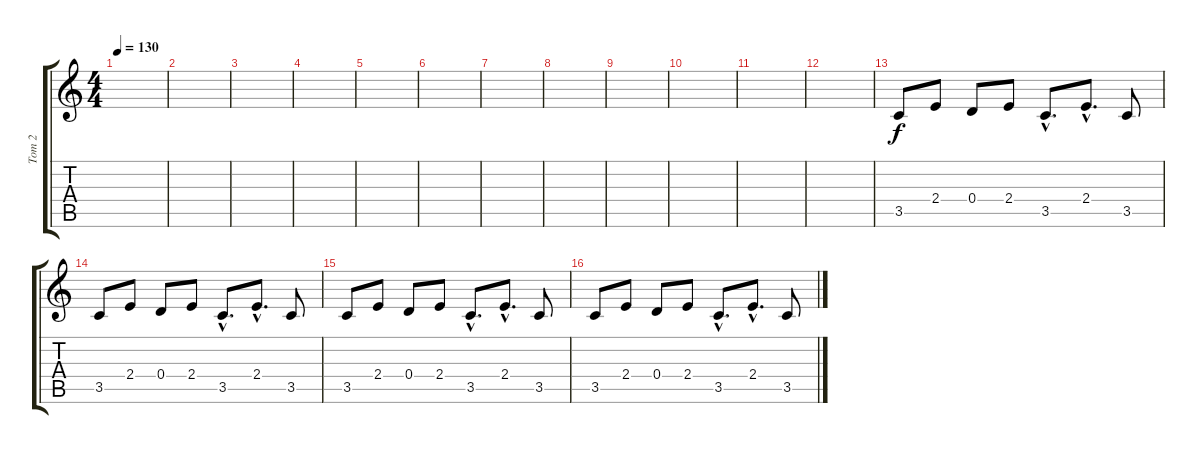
\track ("Tom 2" "Tom 2") {instrument distortionguitar}
\staff {score tabs}
\tuning (E4 B3 G3 D3 A2 E2) {hide}
\ts (4 4)
\tempo 130
\clef g2
\ks c
|
|
|
|
|
|
|
|
|
|
|
|
3.5.8 2.4.8 0.4.8 2.4.8 3.5{hac}.8{d} 2.4{hac}.8{d} 3.5.8 |
3.5.8 2.4.8 0.4.8 2.4.8 3.5{hac}.8{d} 2.4{hac}.8{d} 3.5.8 |
3.5.8 2.4.8 0.4.8 2.4.8 3.5{hac}.8{d} 2.4{hac}.8{d} 3.5.8 |
3.5.8 2.4.8 0.4.8 2.4.8 3.5{hac}.8{d} 2.4{hac}.8{d} 3.5.8
